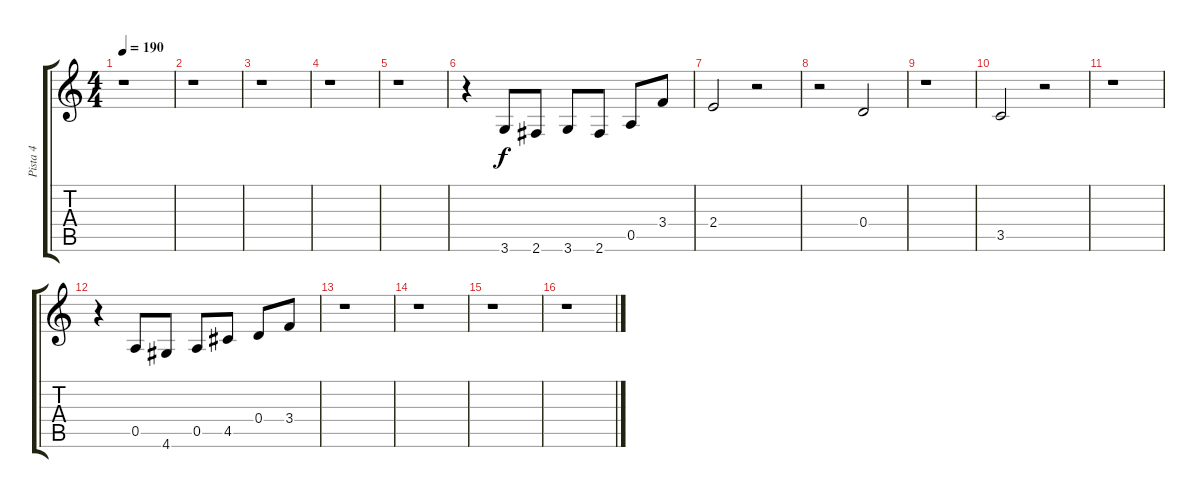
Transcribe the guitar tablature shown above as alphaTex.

\track ("Pista 4" "Pista 4") {instrument distortionguitar}
\staff {score tabs}
\tuning (E4 B3 G3 D3 A2 E2) {hide}
\ts (4 4)
\tempo 190
\clef g2
\ks c
r.1{dy f} |
r.1 |
r.1 |
r.1 |
r.1 |
r.4 3.6.8 2.6.8 3.6.8 2.6.8 0.5.8 3.4.8 |
2.4.2 r.2 |
r.2 0.4.2 |
r.1 |
3.5.2 r.2 |
r.1 |
r.4 0.5.8 4.6.8 0.5.8 4.5.8 0.4.8 3.4.8 |
r.1 |
r.1 |
r.1 |
r.1
